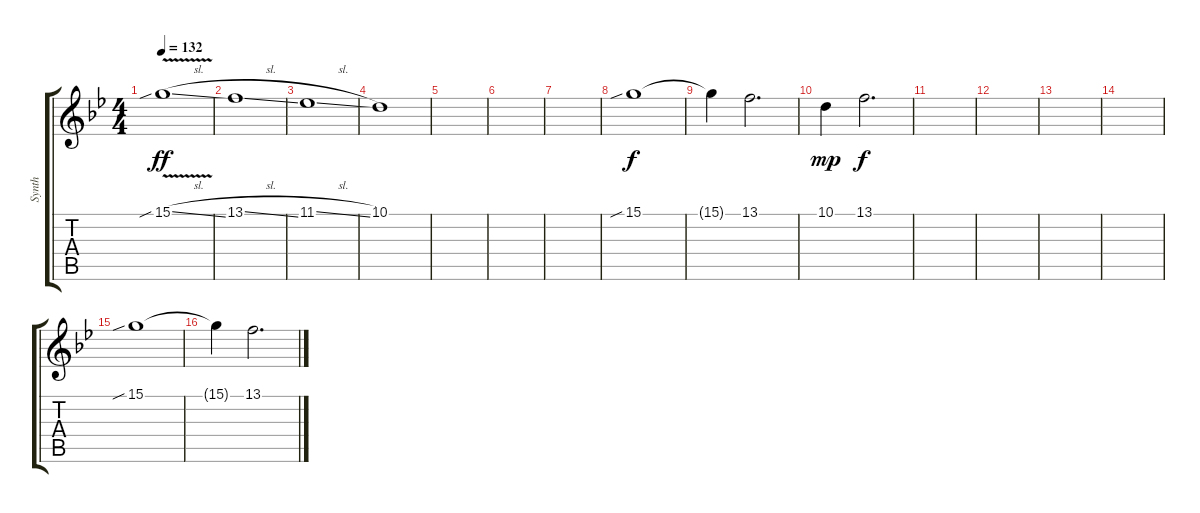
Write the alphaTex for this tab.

\track ("Synth" "Synth") {instrument lead2sawtooth}
\staff {score tabs}
\tuning (E4 B3 G3 D3 A2 E2) {hide}
\ts (4 4)
\tempo 132
\clef g2
\ks bb
15.1{v sib sl}.1{dy ff} |
13.1{sl}.1 |
11.1{sl}.1 |
10.1.1 |
|
|
|
15.1{sib}.1{dy f} |
15.1{t}.4 13.1.2{d} |
10.1.4{dy mp} 13.1.2{d dy f} |
|
|
|
|
15.1{sib}.1 |
15.1{t}.4 13.1.2{d}
